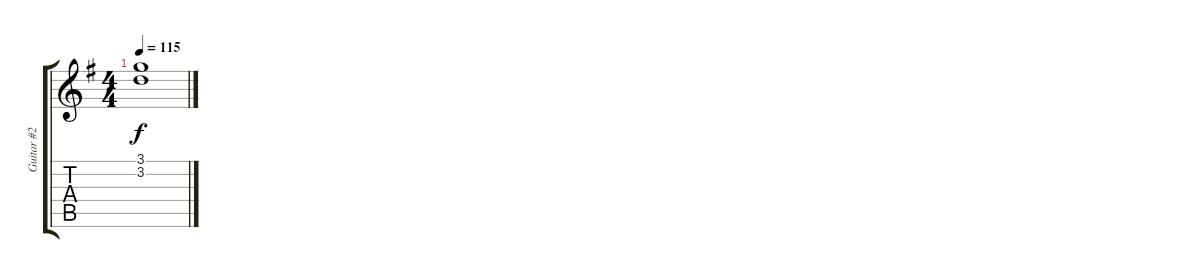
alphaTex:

\track ("Guitar #2" "Guitar #2") {instrument acousticguitarnylon}
\staff {score tabs}
\tuning (E4 B3 G3 D3 A2 E2) {hide}
\ts (4 4)
\tempo 115
\clef g2
\ks g
(3.1 3.2).1{dy f}
